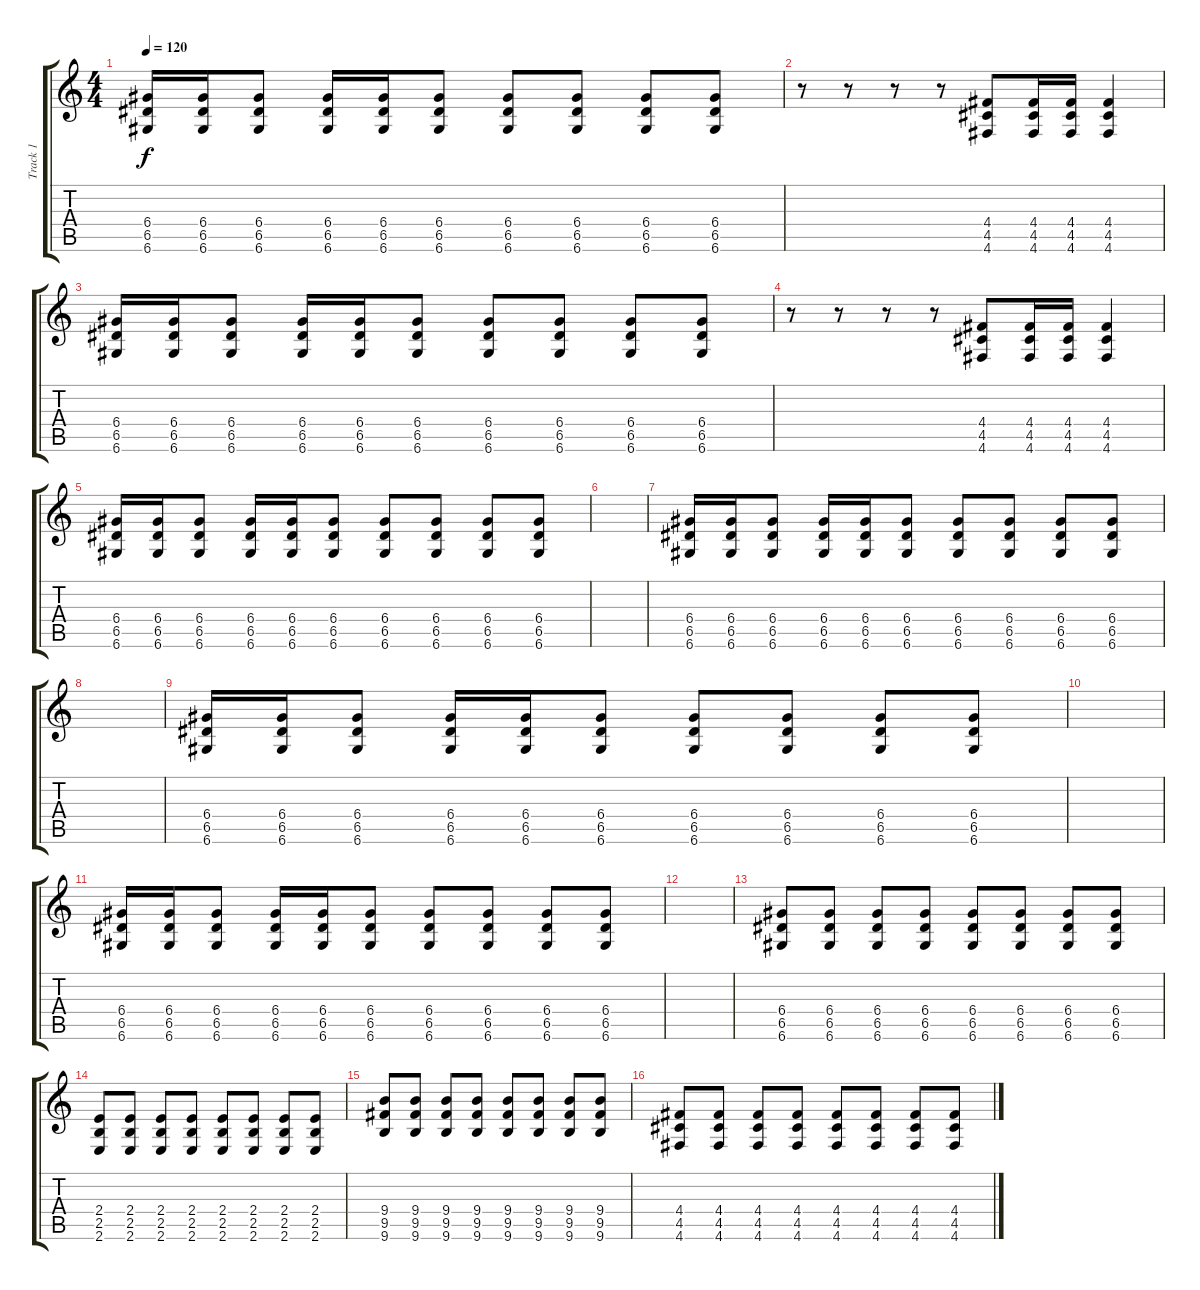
\track ("Track 1" "Track 1") {instrument distortionguitar}
\staff {score tabs}
\tuning (E4 B3 G3 D3 A2 D2) {hide}
\ts (4 4)
\tempo 120
\clef g2
\ks c
(6.4 6.5 6.6).16{dy f} (6.4 6.5 6.6).16 (6.4 6.5 6.6).8 (6.4 6.5 6.6).16 (6.4 6.5 6.6).16 (6.4 6.5 6.6).8 (6.4 6.5 6.6).8 (6.4 6.5 6.6).8 (6.4 6.5 6.6).8 (6.4 6.5 6.6).8 |
r.8 r.8 r.8 r.8 (4.4 4.5 4.6).8 (4.4 4.5 4.6).16 (4.4 4.5 4.6).16 (4.4 4.5 4.6).4 |
(6.4 6.5 6.6).16 (6.4 6.5 6.6).16 (6.4 6.5 6.6).8 (6.4 6.5 6.6).16 (6.4 6.5 6.6).16 (6.4 6.5 6.6).8 (6.4 6.5 6.6).8 (6.4 6.5 6.6).8 (6.4 6.5 6.6).8 (6.4 6.5 6.6).8 |
r.8 r.8 r.8 r.8 (4.4 4.5 4.6).8 (4.4 4.5 4.6).16 (4.4 4.5 4.6).16 (4.4 4.5 4.6).4 |
(6.4 6.5 6.6).16 (6.4 6.5 6.6).16 (6.4 6.5 6.6).8 (6.4 6.5 6.6).16 (6.4 6.5 6.6).16 (6.4 6.5 6.6).8 (6.4 6.5 6.6).8 (6.4 6.5 6.6).8 (6.4 6.5 6.6).8 (6.4 6.5 6.6).8 |
|
(6.4 6.5 6.6).16 (6.4 6.5 6.6).16 (6.4 6.5 6.6).8 (6.4 6.5 6.6).16 (6.4 6.5 6.6).16 (6.4 6.5 6.6).8 (6.4 6.5 6.6).8 (6.4 6.5 6.6).8 (6.4 6.5 6.6).8 (6.4 6.5 6.6).8 |
|
(6.4 6.5 6.6).16 (6.4 6.5 6.6).16 (6.4 6.5 6.6).8 (6.4 6.5 6.6).16 (6.4 6.5 6.6).16 (6.4 6.5 6.6).8 (6.4 6.5 6.6).8 (6.4 6.5 6.6).8 (6.4 6.5 6.6).8 (6.4 6.5 6.6).8 |
|
(6.4 6.5 6.6).16 (6.4 6.5 6.6).16 (6.4 6.5 6.6).8 (6.4 6.5 6.6).16 (6.4 6.5 6.6).16 (6.4 6.5 6.6).8 (6.4 6.5 6.6).8 (6.4 6.5 6.6).8 (6.4 6.5 6.6).8 (6.4 6.5 6.6).8 |
|
(6.4 6.5 6.6).8 (6.4 6.5 6.6).8 (6.4 6.5 6.6).8 (6.4 6.5 6.6).8 (6.4 6.5 6.6).8 (6.4 6.5 6.6).8 (6.4 6.5 6.6).8 (6.4 6.5 6.6).8 |
(2.4 2.5 2.6).8 (2.4 2.5 2.6).8 (2.4 2.5 2.6).8 (2.4 2.5 2.6).8 (2.4 2.5 2.6).8 (2.4 2.5 2.6).8 (2.4 2.5 2.6).8 (2.4 2.5 2.6).8 |
(9.4 9.5 9.6).8 (9.4 9.5 9.6).8 (9.4 9.5 9.6).8 (9.4 9.5 9.6).8 (9.4 9.5 9.6).8 (9.4 9.5 9.6).8 (9.4 9.5 9.6).8 (9.4 9.5 9.6).8 |
(4.4 4.5 4.6).8 (4.4 4.5 4.6).8 (4.4 4.5 4.6).8 (4.4 4.5 4.6).8 (4.4 4.5 4.6).8 (4.4 4.5 4.6).8 (4.4 4.5 4.6).8 (4.4 4.5 4.6).8
